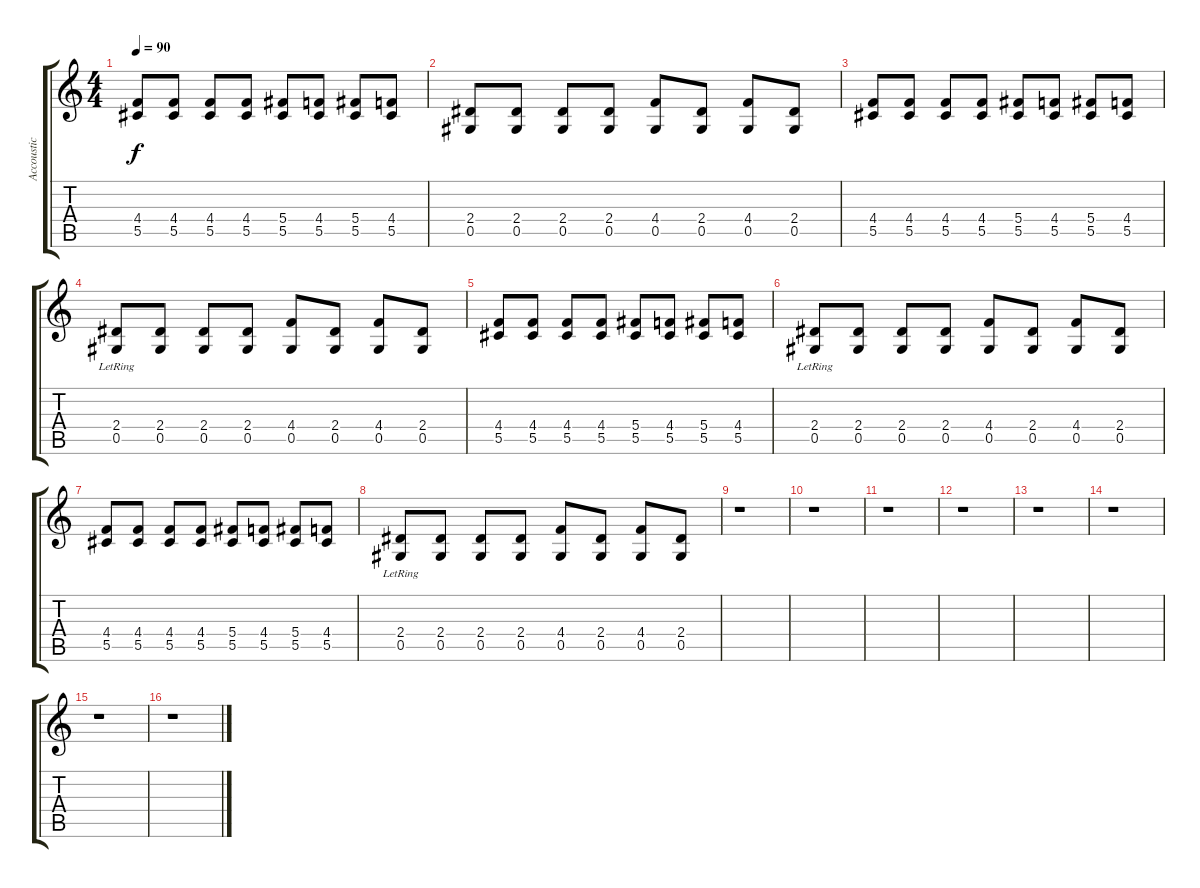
\track ("Accoustic Guitar" "Accoustic ") {instrument acousticguitarsteel}
\staff {score tabs}
\tuning (Eb4 Bb3 Gb3 Db3 Ab2 Db2) {hide}
\ts (4 4)
\tempo 90
\clef g2
\ks c
(4.4 5.5).8{dy f} (4.4 5.5).8 (4.4 5.5).8 (4.4 5.5).8 (5.4 5.5).8 (4.4 5.5).8 (5.4 5.5).8 (4.4 5.5).8 |
(2.4 0.5).8 (2.4 0.5).8 (2.4 0.5).8 (2.4 0.5).8 (4.4 0.5).8 (2.4 0.5).8 (4.4 0.5).8 (2.4 0.5).8 |
(4.4 5.5).8 (4.4 5.5).8 (4.4 5.5).8 (4.4 5.5).8 (5.4 5.5).8 (4.4 5.5).8 (5.4 5.5).8 (4.4 5.5).8 |
(2.4 0.5{lr}).8 (2.4 0.5).8 (2.4 0.5).8 (2.4 0.5).8 (4.4 0.5).8 (2.4 0.5).8 (4.4 0.5).8 (2.4 0.5).8 |
(4.4 5.5).8 (4.4 5.5).8 (4.4 5.5).8 (4.4 5.5).8 (5.4 5.5).8 (4.4 5.5).8 (5.4 5.5).8 (4.4 5.5).8 |
(2.4 0.5{lr}).8 (2.4 0.5).8 (2.4 0.5).8 (2.4 0.5).8 (4.4 0.5).8 (2.4 0.5).8 (4.4 0.5).8 (2.4 0.5).8 |
(4.4 5.5).8 (4.4 5.5).8 (4.4 5.5).8 (4.4 5.5).8 (5.4 5.5).8 (4.4 5.5).8 (5.4 5.5).8 (4.4 5.5).8 |
(2.4 0.5{lr}).8 (2.4 0.5).8 (2.4 0.5).8 (2.4 0.5).8 (4.4 0.5).8 (2.4 0.5).8 (4.4 0.5).8 (2.4 0.5).8 |
r.1 |
r.1 |
r.1 |
r.1 |
r.1 |
r.1 |
r.1 |
r.1
